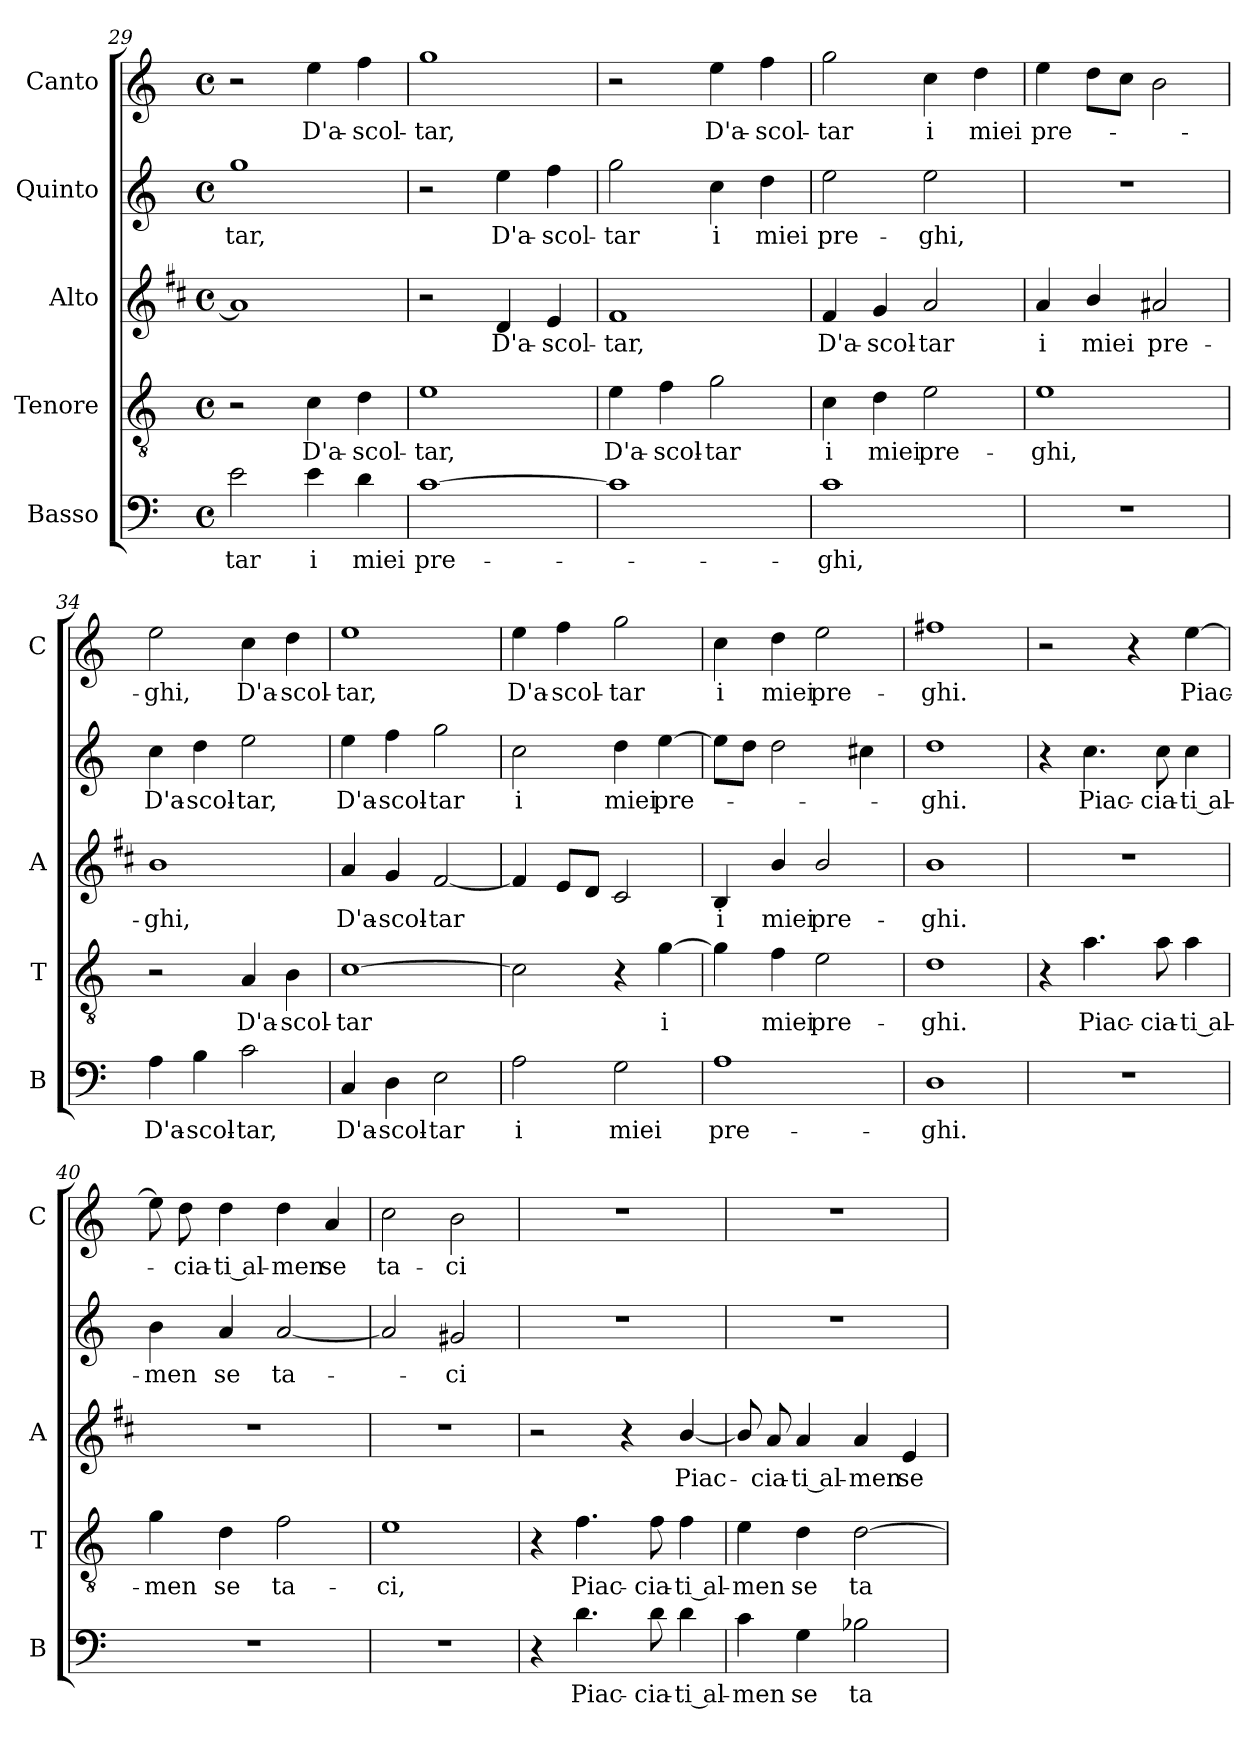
**kern	**text	**kern	**text	**kern	**text	**kern	**text	**kern	**text
*part5	*part5	*part4	*part4	*part3	*part3	*part2	*part2	*part1	*part1
*staff5	*staff5	*staff4	*staff4	*staff3	*staff3	*staff2	*staff2	*staff1	*staff1
*I"Basso	*	*I"Tenore	*	*I"Alto	*	*I"Quinto	*	*I"Canto	*
*I'B	*	*I'T	*	*I'A	*	*	*	*I'C	*
*clefF4	*	*clefGv2	*	*clefG2	*	*clefG2	*	*clefG2	*
*	*	*	*	*ITrd1c2	*	*	*	*	*
*k[]	*	*k[]	*	*k[]	*	*k[]	*	*k[]	*
*C:	*	*C:	*	*C:	*	*C:	*	*C:	*
*M4/4	*	*M4/4	*	*M4/4	*	*M4/4	*	*M4/4	*
*met(c)	*	*met(c)	*	*met(c)	*	*met(c)	*	*met(c)	*
=29	=29	=29	=29	=29	=29	=29	=29	=29	=29
!	!LO:LY:b	!	!	!	!	!	!LO:LY:b	!	!
2e\	-tar	2r	.	1g]	.	1gg	-tar,	2r	.
!	!LO:LY:b	!	!LO:LY:b	!	!	!	!	!	!LO:LY:b
4e\	i	4c\	D'a-	.	.	.	.	4ee\	D'a-
!	!LO:LY:b	!	!LO:LY:b	!	!	!	!	!	!LO:LY:b
4d\	miei	4d\	-scol-	.	.	.	.	4ff\	-scol-
=30	=30	=30	=30	=30	=30	=30	=30	=30	=30
!	!LO:LY:b	!	!LO:LY:b	!	!	!	!	!	!LO:LY:b
[1c	pre-	1e	-tar,	2r	.	2r	.	1gg	-tar,
!	!	!	!	!	!LO:LY:b	!	!LO:LY:b	!	!
.	.	.	.	4c/	D'a-	4ee\	D'a-	.	.
!	!	!	!	!	!LO:LY:b	!	!LO:LY:b	!	!
.	.	.	.	4d/	-scol-	4ff\	-scol-	.	.
=31	=31	=31	=31	=31	=31	=31	=31	=31	=31
!	!	!	!LO:LY:b	!	!LO:LY:b	!	!LO:LY:b	!	!
1c]	.	4e\	D'a-	1e	-tar,	2gg\	-tar	2r	.
!	!	!	!LO:LY:b	!	!	!	!	!	!
.	.	4f\	-scol-	.	.	.	.	.	.
!	!	!	!LO:LY:b	!	!	!	!LO:LY:b	!	!LO:LY:b
.	.	2g\	-tar	.	.	4cc\	i	4ee\	D'a-
!	!	!	!	!	!	!	!LO:LY:b	!	!LO:LY:b
.	.	.	.	.	.	4dd\	miei	4ff\	-scol-
!!LO:LB:g=z
=32	=32	=32	=32	=32	=32	=32	=32	=32	=32
!	!LO:LY:b	!	!LO:LY:b	!	!LO:LY:b	!	!LO:LY:b	!	!LO:LY:b
1c	-ghi,	4c\	i	4e/	D'a-	2ee\	pre-	2gg\	-tar
!	!	!	!LO:LY:b	!	!LO:LY:b	!	!	!	!
.	.	4d\	miei	4f/	-scol-	.	.	.	.
!	!	!	!LO:LY:b	!	!LO:LY:b	!	!LO:LY:b	!	!LO:LY:b
.	.	2e\	pre-	2g/	-tar	2ee\	-ghi,	4cc\	i
!	!	!	!	!	!	!	!	!	!LO:LY:b
.	.	.	.	.	.	.	.	4dd\	miei
=33	=33	=33	=33	=33	=33	=33	=33	=33	=33
!	!	!	!LO:LY:b	!	!LO:LY:b	!	!	!	!LO:LY:b
1r	.	1e	-ghi,	4g/	i	1r	.	4ee\	pre-
!	!	!	!	!	!LO:LY:b	!	!	!	!
.	.	.	.	4a/	miei	.	.	8dd\L	.
.	.	.	.	.	.	.	.	8cc\J	.
!	!	!	!	!	!LO:LY:b	!	!	!	!
.	.	.	.	2g#X/	pre-	.	.	2b\	.
=34	=34	=34	=34	=34	=34	=34	=34	=34	=34
!	!LO:LY:b	!	!	!	!LO:LY:b	!	!LO:LY:b	!	!LO:LY:b
4A\	D'a-	2r	.	1a	-ghi,	4cc\	D'a-	2ee\	-ghi,
!	!LO:LY:b	!	!	!	!	!	!LO:LY:b	!	!
4B\	-scol-	.	.	.	.	4dd\	-scol-	.	.
!	!LO:LY:b	!	!LO:LY:b	!	!	!	!LO:LY:b	!	!LO:LY:b
2c\	-tar,	4A/	D'a-	.	.	2ee\	-tar,	4cc\	D'a-
!	!	!	!LO:LY:b	!	!	!	!	!	!LO:LY:b
.	.	4B\	-scol-	.	.	.	.	4dd\	-scol-
=35	=35	=35	=35	=35	=35	=35	=35	=35	=35
!	!LO:LY:b	!	!LO:LY:b	!	!LO:LY:b	!	!LO:LY:b	!	!LO:LY:b
4C/	D'a-	[1c	-tar	4g/	D'a-	4ee\	D'a-	1ee	-tar,
!	!LO:LY:b	!	!	!	!LO:LY:b	!	!LO:LY:b	!	!
4D\	-scol-	.	.	4f/	-scol-	4ff\	-scol-	.	.
!	!LO:LY:b	!	!	!	!LO:LY:b	!	!LO:LY:b	!	!
2E\	-tar	.	.	[2e/	-tar	2gg\	-tar	.	.
=36	=36	=36	=36	=36	=36	=36	=36	=36	=36
!	!LO:LY:b	!	!	!	!	!	!LO:LY:b	!	!LO:LY:b
2A\	i	2c\]	.	4e/]	.	2cc\	i	4ee\	D'a-
!	!	!	!	!	!	!	!	!	!LO:LY:b
.	.	.	.	8d/L	.	.	.	4ff\	-scol-
.	.	.	.	8c/J	.	.	.	.	.
!	!LO:LY:b	!	!	!	!	!	!LO:LY:b	!	!LO:LY:b
2G\	miei	4r	.	2B/	.	4dd\	miei	2gg\	-tar
!	!	!	!LO:LY:b	!	!	!	!LO:LY:b	!	!
.	.	[4g\	i	.	.	[4ee\	pre-	.	.
=37	=37	=37	=37	=37	=37	=37	=37	=37	=37
!	!LO:LY:b	!	!	!	!LO:LY:b	!	!	!	!LO:LY:b
1A	pre-	4g\]	.	4A/	i	8ee\L]	.	4cc\	i
.	.	.	.	.	.	8dd\J	.	.	.
!	!	!	!LO:LY:b	!	!LO:LY:b	!	!	!	!LO:LY:b
.	.	4f\	miei	4a/	miei	2dd\	.	4dd\	miei
!	!	!	!LO:LY:b	!	!LO:LY:b	!	!	!	!LO:LY:b
.	.	2e\	pre-	2a/	pre-	.	.	2ee\	pre-
.	.	.	.	.	.	4cc#X\	.	.	.
=38	=38	=38	=38	=38	=38	=38	=38	=38	=38
!	!LO:LY:b	!	!LO:LY:b	!	!LO:LY:b	!	!LO:LY:b	!	!LO:LY:b
1D	-ghi.	1d	-ghi.	1a	-ghi.	1dd	-ghi.	1ff#X	-ghi.
=39	=39	=39	=39	=39	=39	=39	=39	=39	=39
1r	.	4r	.	1r	.	4r	.	2r	.
!	!	!	!LO:LY:b	!	!	!	!LO:LY:b	!	!
.	.	4.a\	Piac-	.	.	4.cc\	Piac-	.	.
.	.	.	.	.	.	.	.	4r	.
!	!	!	!LO:LY:b	!	!	!	!LO:LY:b	!	!
.	.	8a\	-cia-	.	.	8cc\	-cia-	.	.
!	!	!	!LO:LY:b	!	!	!	!LO:LY:b	!	!LO:LY:b
.	.	4a\	-ti al-	.	.	4cc\	-ti al-	[4ee\	Piac-
!!LO:LB:g=z
=40	=40	=40	=40	=40	=40	=40	=40	=40	=40
!	!	!	!LO:LY:b	!	!	!	!LO:LY:b	!	!
1r	.	4g\	-men	1r	.	4b\	-men	8ee\]	.
!	!	!	!	!	!	!	!	!	!LO:LY:b
.	.	.	.	.	.	.	.	8dd\	-cia-
!	!	!	!LO:LY:b	!	!	!	!LO:LY:b	!	!LO:LY:b
.	.	4d\	se	.	.	4a/	se	4dd\	-ti al-
!	!	!	!LO:LY:b	!	!	!	!LO:LY:b	!	!LO:LY:b
.	.	2f\	ta-	.	.	[2a/	ta-	4dd\	-men
!	!	!	!	!	!	!	!	!	!LO:LY:b
.	.	.	.	.	.	.	.	4a/	se
=41	=41	=41	=41	=41	=41	=41	=41	=41	=41
!	!	!	!LO:LY:b	!	!	!	!	!	!LO:LY:b
1r	.	1e	-ci,	1r	.	2a/]	.	2cc\	ta-
!	!	!	!	!	!	!	!LO:LY:b	!	!LO:LY:b
.	.	.	.	.	.	2g#X/	-ci	2b\	-ci
=42	=42	=42	=42	=42	=42	=42	=42	=42	=42
4r	.	4r	.	2r	.	1r	.	1r	.
!	!LO:LY:b	!	!LO:LY:b	!	!	!	!	!	!
4.d\	Piac-	4.f\	Piac-	.	.	.	.	.	.
.	.	.	.	4r	.	.	.	.	.
!	!LO:LY:b	!	!LO:LY:b	!	!	!	!	!	!
8d\	-cia-	8f\	-cia-	.	.	.	.	.	.
!	!LO:LY:b	!	!LO:LY:b	!	!LO:LY:b	!	!	!	!
4d\	-ti al-	4f\	-ti al-	[4a/	Piac-	.	.	.	.
=43	=43	=43	=43	=43	=43	=43	=43	=43	=43
!	!LO:LY:b	!	!LO:LY:b	!	!	!	!	!	!
4c\	-men	4e\	-men	8a/]	.	1r	.	1r	.
!	!	!	!	!	!LO:LY:b	!	!	!	!
.	.	.	.	8g/	-cia-	.	.	.	.
!	!LO:LY:b	!	!LO:LY:b	!	!LO:LY:b	!	!	!	!
4G\	se	4d\	se	4g/	-ti al-	.	.	.	.
!	!LO:LY:b	!	!LO:LY:b	!	!LO:LY:b	!	!	!	!
2B-X\	ta-	[2d\	ta-	4g/	-men	.	.	.	.
!	!	!	!	!	!LO:LY:b	!	!	!	!
.	.	.	.	4d/	se	.	.	.	.
=	=	=	=	=	=	=	=	=	=
*-	*-	*-	*-	*-	*-	*-	*-	*-	*-
